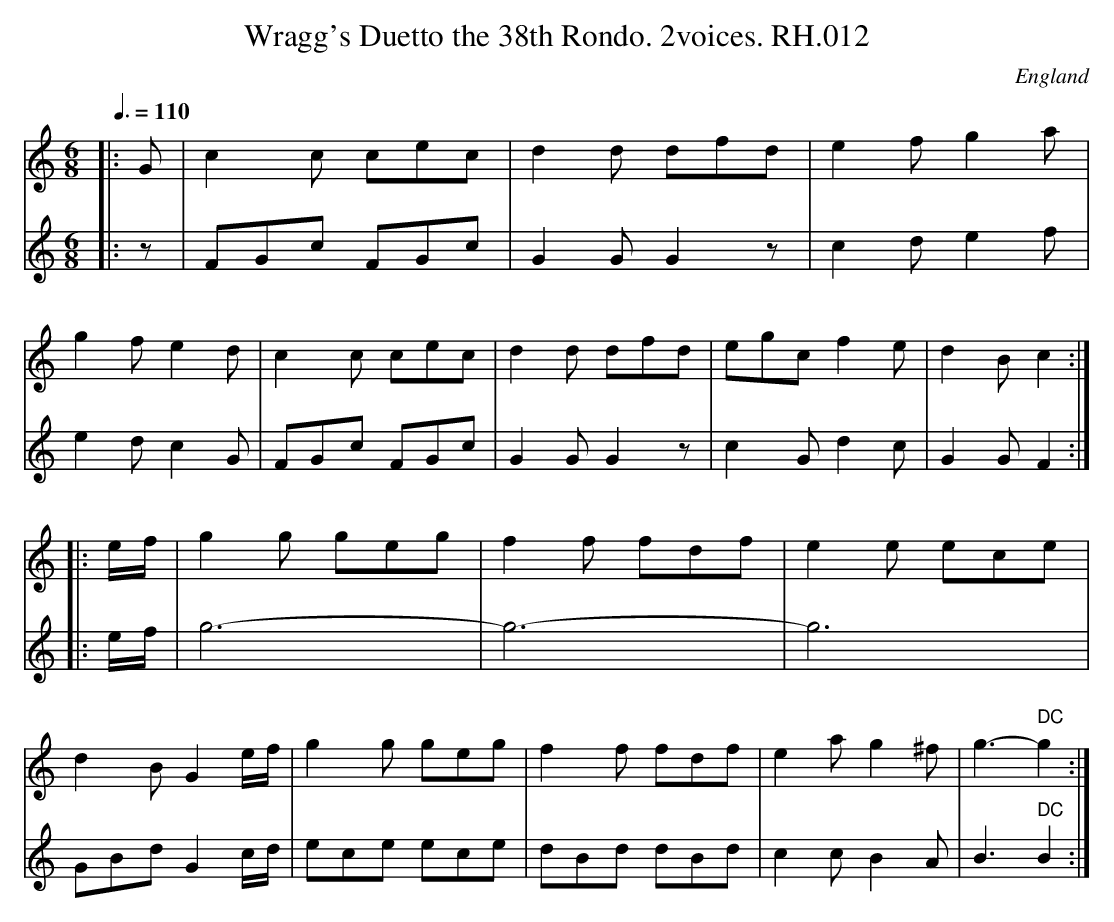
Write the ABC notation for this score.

X:1
T:Wragg's Duetto the 38th Rondo. 2voices. RH.012
O:England
M:6/8
L:1/8
Q:3/8=110
K:C major
[V:1]|:G|c2c cec|d2d dfd|e2fg2a|
[V:2]|:z|FGc FGc|G2GG2z|c2de2f|
[V:1] g2fe2d|c2c cec|d2d dfd|egc f2e|d2Bc2:|
[V:2] e2dc2G|FGc FGc|G2GG2z|c2Gd2c|G2GF2:|
[V:1]|:e/f/|g2g geg|f2f fdf|e2e ece|
[V:2]|:e/f/|g6-|g6-|g6|
[V:1] d2BG2e/f/|g2g geg|f2f fdf|e2ag2^f|g3- " DC"g2:|
[V:2] GBdG2c/d/|ece ece|dBd dBd|c2cB2A|B3" DC"B2:|
